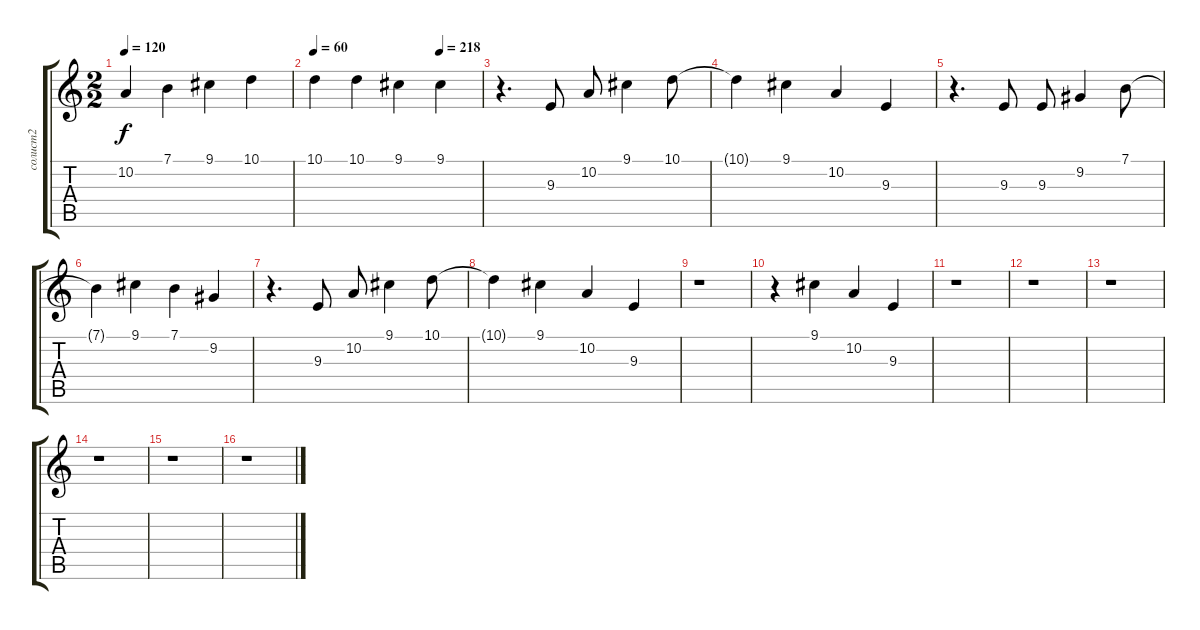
\track ("солист2" "солист2") {instrument acousticgrandpiano}
\staff {score tabs}
\tuning (E4 B3 G3 D3 A2 E2) {hide}
\ts (2 2)
\tempo 120
\clef g2
\ks c
10.2.4{dy f} 7.1.4 9.1.4 10.1.4 |
\tempo 60
\tempo (218 0.75)
10.1.4 10.1.4 9.1.4 9.1.4 |
r.4{d} 9.3.8 10.2.8 9.1.4 10.1.8 |
10.1{t}.4 9.1.4 10.2.4 9.3.4 |
r.4{d} 9.3.8 9.3.8 9.2.4 7.1.8 |
7.1{t}.4 9.1.4 7.1.4 9.2.4 |
r.4{d} 9.3.8 10.2.8 9.1.4 10.1.8 |
10.1{t}.4 9.1.4 10.2.4 9.3.4 |
r.1 |
r.4 9.1.4 10.2.4 9.3.4 |
r.1 |
r.1 |
r.1 |
r.1 |
r.1 |
r.1
